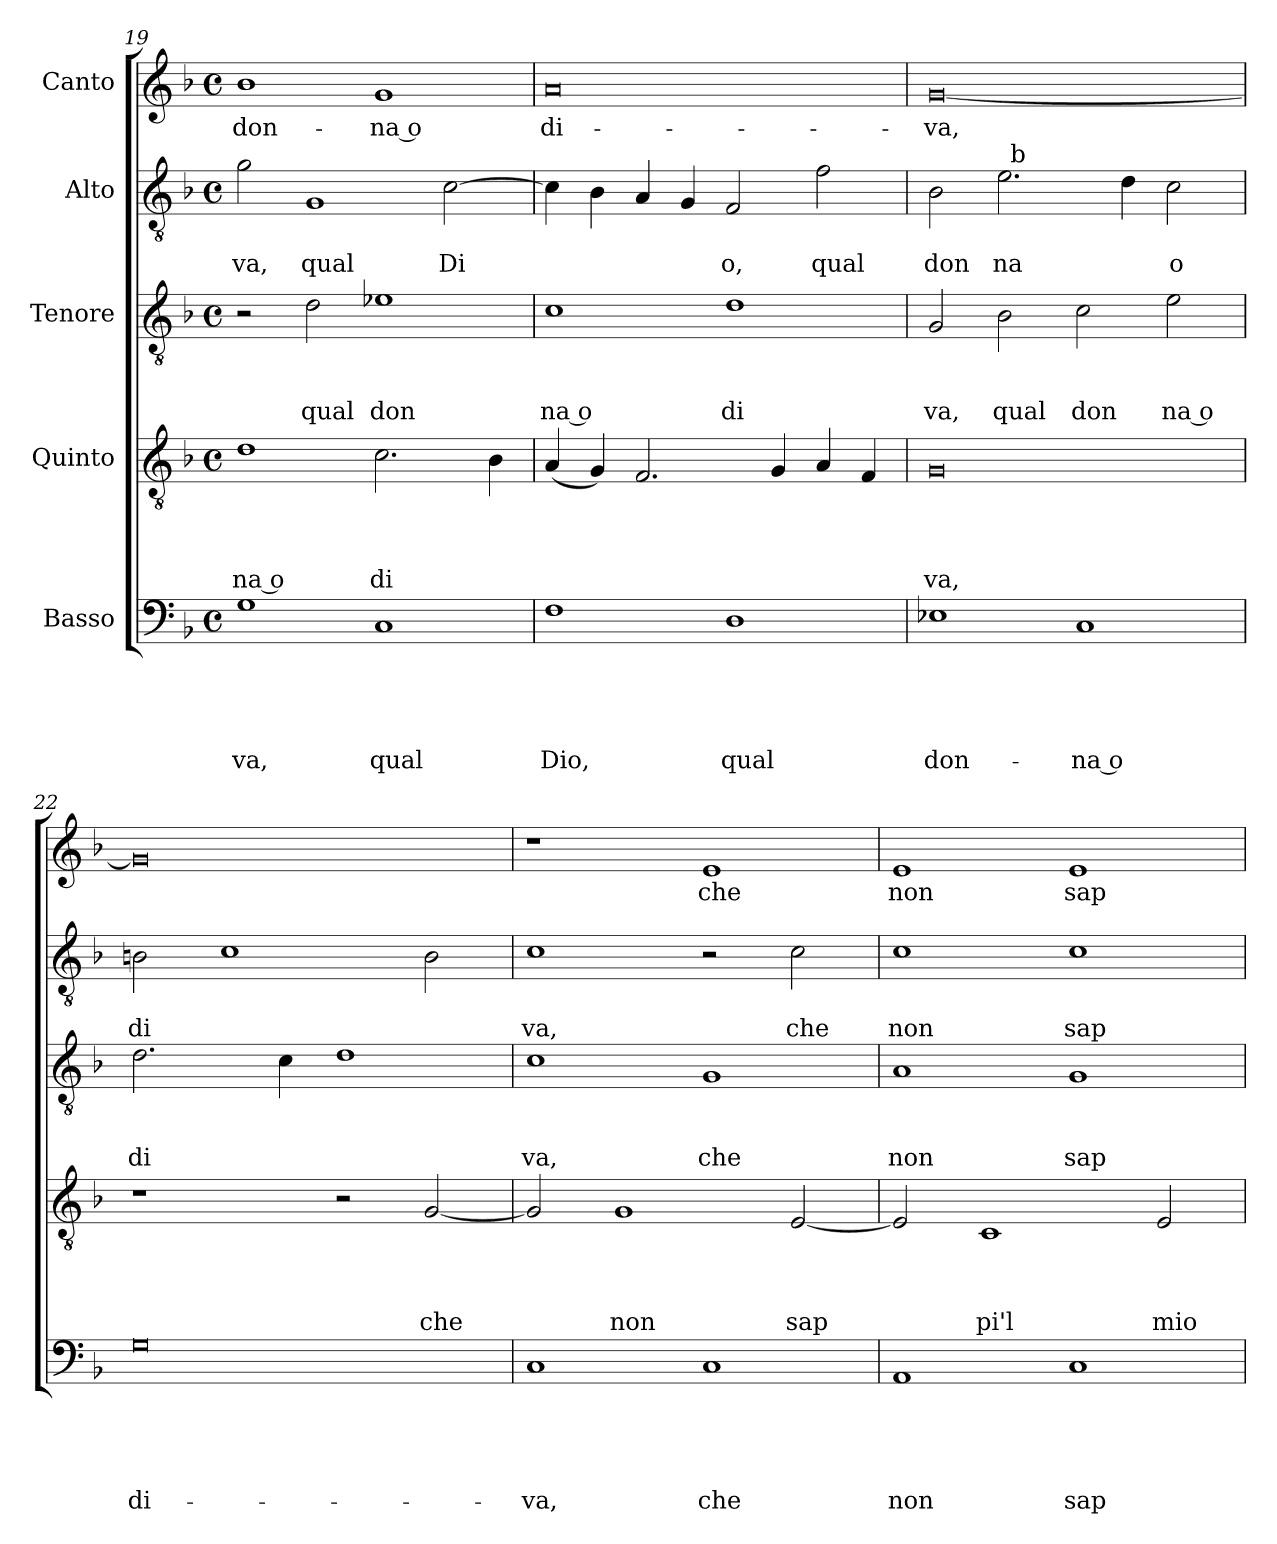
**kern	**text	**text	**text	**text	**text	**kern	**text	**text	**text	**text	**kern	**text	**text	**text	**kern	**text	**text	**kern	**text
*part5	*part5	*part5	*part5	*part5	*part5	*part4	*part4	*part4	*part4	*part4	*part3	*part3	*part3	*part3	*part2	*part2	*part2	*part1	*part1
*staff5	*staff5	*staff5	*staff5	*staff5	*staff5	*staff4	*staff4	*staff4	*staff4	*staff4	*staff3	*staff3	*staff3	*staff3	*staff2	*staff2	*staff2	*staff1	*staff1
*I"Basso	*	*	*	*	*	*I"Quinto	*	*	*	*	*I"Tenore	*	*	*	*I"Alto	*	*	*I"Canto	*
!!LO:PB:g=z
*clefF4	*	*	*	*	*	*clefGv2	*	*	*	*	*clefGv2	*	*	*	*clefGv2	*	*	*clefG2	*
*k[b-]	*	*	*	*	*	*k[b-]	*	*	*	*	*k[b-]	*	*	*	*k[b-]	*	*	*k[b-]	*
*F:	*	*	*	*	*	*F:	*	*	*	*	*F:	*	*	*	*F:	*	*	*F:	*
*M4/4	*	*	*	*	*	*M4/4	*	*	*	*	*M4/4	*	*	*	*M4/4	*	*	*M4/4	*
*met(c)	*	*	*	*	*	*met(c)	*	*	*	*	*met(c)	*	*	*	*met(c)	*	*	*met(c)	*
=19	=19	=19	=19	=19	=19	=19	=19	=19	=19	=19	=19	=19	=19	=19	=19	=19	=19	=19	=19
!	!	!	!	!	!LO:LY:b	!	!	!	!	!LO:LY:b:rj	!	!	!	!	!	!	!LO:LY:b	!	!LO:LY:b
1G	.	.	.	.	va,	1d	.	.	.	-na o	2r	.	.	.	2g\	.	va,	1b-	don-
!	!	!	!	!	!	!	!	!	!	!	!	!	!	!LO:LY:b	!	!	!LO:LY:b	!	!
.	.	.	.	.	.	.	.	.	.	.	2d\	.	.	qual	1G	.	qual	.	.
!	!	!	!	!	!LO:LY:b	!	!	!	!	!LO:LY:b	!	!	!	!LO:LY:b	!	!	!	!	!LO:LY:b:rj
1C	.	.	.	.	qual	2.c\	.	.	.	di	1e-X	.	.	don	.	.	.	1g	-na o
!	!	!	!	!	!	!	!	!	!	!	!	!	!	!	!	!	!LO:LY:b	!	!
.	.	.	.	.	.	.	.	.	.	.	.	.	.	.	[>2c\	.	Di	.	.
.	.	.	.	.	.	4B-\	.	.	.	.	.	.	.	.	.	.	.	.	.
=20	=20	=20	=20	=20	=20	=20	=20	=20	=20	=20	=20	=20	=20	=20	=20	=20	=20	=20	=20
!	!	!	!	!	!LO:LY:b	!	!	!	!	!	!	!	!	!LO:LY:b:rj	!	!	!	!	!LO:LY:b
1F	.	.	.	.	Dio,	(4A/	.	.	.	.	1c	.	.	na o	4c\]	.	.	0a	di-
.	.	.	.	.	.	4G/)	.	.	.	.	.	.	.	.	4B-\	.	.	.	.
.	.	.	.	.	.	2.F/	.	.	.	.	.	.	.	.	4A/	.	.	.	.
.	.	.	.	.	.	.	.	.	.	.	.	.	.	.	4G/	.	.	.	.
!	!	!	!	!	!LO:LY:b	!	!	!	!	!	!	!	!	!LO:LY:b	!	!	!LO:LY:b	!	!
1D	.	.	.	.	qual	.	.	.	.	.	1d	.	.	di	2F/	.	o,	.	.
.	.	.	.	.	.	4G/	.	.	.	.	.	.	.	.	.	.	.	.	.
!	!	!	!	!	!	!	!	!	!	!	!	!	!	!	!	!	!LO:LY:b	!	!
.	.	.	.	.	.	4A/	.	.	.	.	.	.	.	.	2f\	.	qual	.	.
.	.	.	.	.	.	4F/	.	.	.	.	.	.	.	.	.	.	.	.	.
=21	=21	=21	=21	=21	=21	=21	=21	=21	=21	=21	=21	=21	=21	=21	=21	=21	=21	=21	=21
!	!	!	!	!	!LO:LY:b	!	!	!	!	!LO:LY:b	!	!	!	!LO:LY:b	!	!	!LO:LY:b	!	!LO:LY:b
*	*	*	*	*	*	*	*	*	*	*	*	*	*	*	*^	*	*	*	*
1E-X	.	.	.	.	don-	0G	.	.	.	va,	2G/	.	.	va,	2B-\	2ryy	.	don	[<0g	-va,
!	!	!	!	!	!	!	!	!	!	!	!	!	!	!LO:LY:b	!	!	!	!LO:LY:b	!	!
.	.	.	.	.	.	.	.	.	.	.	2B-\	.	.	qual	2.e\	32ryy	.	na	.	.
!	!	!	!	!	!	!	!	!	!	!	!	!	!	!	!	!LO:TX:a:t=b	!	!	!	!
.	.	.	.	.	.	.	.	.	.	.	.	.	.	.	.	1ryy	.	.	.	.
!	!	!	!	!	!LO:LY:b:rj	!	!	!	!	!	!	!	!	!LO:LY:b	!	!	!	!	!	!
1C	.	.	.	.	-na o	.	.	.	.	.	2c\	.	.	don	.	.	.	.	.	.
.	.	.	.	.	.	.	.	.	.	.	.	.	.	.	4d\	.	.	.	.	.
!	!	!	!	!	!	!	!	!	!	!	!	!	!	!LO:LY:b:rj	!	!	!	!LO:LY:b	!	!
.	.	.	.	.	.	.	.	.	.	.	2e\	.	.	na o	2c\	.	.	o	.	.
.	.	.	.	.	.	.	.	.	.	.	.	.	.	.	.	4...ryy	.	.	.	.
=22	=22	=22	=22	=22	=22	=22	=22	=22	=22	=22	=22	=22	=22	=22	=22	=22	=22	=22	=22	=22
!	!	!	!	!	!LO:LY:b	!	!	!	!	!	!	!	!	!LO:LY:b	!	!	!	!LO:LY:b	!	!
*	*	*	*	*	*	*	*	*	*	*	*	*	*	*	*v	*v	*	*	*	*
0G	.	.	.	.	di-	1r	.	.	.	.	2.d\	.	.	di	2Bn\	.	di	0g]	.
.	.	.	.	.	.	.	.	.	.	.	.	.	.	.	1c	.	.	.	.
.	.	.	.	.	.	.	.	.	.	.	4c\	.	.	.	.	.	.	.	.
.	.	.	.	.	.	2r	.	.	.	.	1d	.	.	.	.	.	.	.	.
!	!	!	!	!	!	!	!	!	!	!LO:LY:b	!	!	!	!	!	!	!	!	!
.	.	.	.	.	.	[<2G/	.	.	.	che	.	.	.	.	2B\	.	.	.	.
=23	=23	=23	=23	=23	=23	=23	=23	=23	=23	=23	=23	=23	=23	=23	=23	=23	=23	=23	=23
!	!	!	!	!	!LO:LY:b	!	!	!	!	!	!	!	!	!LO:LY:b	!	!	!LO:LY:b	!	!
1C	.	.	.	.	-va,	2G/]	.	.	.	.	1c	.	.	va,	1c	.	va,	1r	.
!	!	!	!	!	!	!	!	!	!	!LO:LY:b	!	!	!	!	!	!	!	!	!
.	.	.	.	.	.	1G	.	.	.	non	.	.	.	.	.	.	.	.	.
!	!	!	!	!	!LO:LY:b	!	!	!	!	!	!	!	!	!LO:LY:b	!	!	!	!	!LO:LY:b
1C	.	.	.	.	che	.	.	.	.	.	1G	.	.	che	2r	.	.	1e	che
!	!	!	!	!	!	!	!	!	!	!LO:LY:b	!	!	!	!	!	!	!LO:LY:b	!	!
.	.	.	.	.	.	[<2E/	.	.	.	sap	.	.	.	.	2c\	.	che	.	.
=24	=24	=24	=24	=24	=24	=24	=24	=24	=24	=24	=24	=24	=24	=24	=24	=24	=24	=24	=24
!	!	!	!	!	!LO:LY:b	!	!	!	!	!	!	!	!	!LO:LY:b	!	!	!LO:LY:b	!	!LO:LY:b
1AA	.	.	.	.	non	2E/]	.	.	.	.	1A	.	.	non	1c	.	non	1e	non
!	!	!	!	!	!	!	!	!	!	!LO:LY:b	!	!	!	!	!	!	!	!	!
.	.	.	.	.	.	1C	.	.	.	pi'l	.	.	.	.	.	.	.	.	.
!	!	!	!	!	!LO:LY:b	!	!	!	!	!	!	!	!	!LO:LY:b	!	!	!LO:LY:b	!	!LO:LY:b
1C	.	.	.	.	sap-	.	.	.	.	.	1G	.	.	sap	1c	.	sap	1e	sap-
!	!	!	!	!	!	!	!	!	!	!LO:LY:b	!	!	!	!	!	!	!	!	!
.	.	.	.	.	.	2E/	.	.	.	mio	.	.	.	.	.	.	.	.	.
=	=	=	=	=	=	=	=	=	=	=	=	=	=	=	=	=	=	=	=
*-	*-	*-	*-	*-	*-	*-	*-	*-	*-	*-	*-	*-	*-	*-	*-	*-	*-	*-	*-
